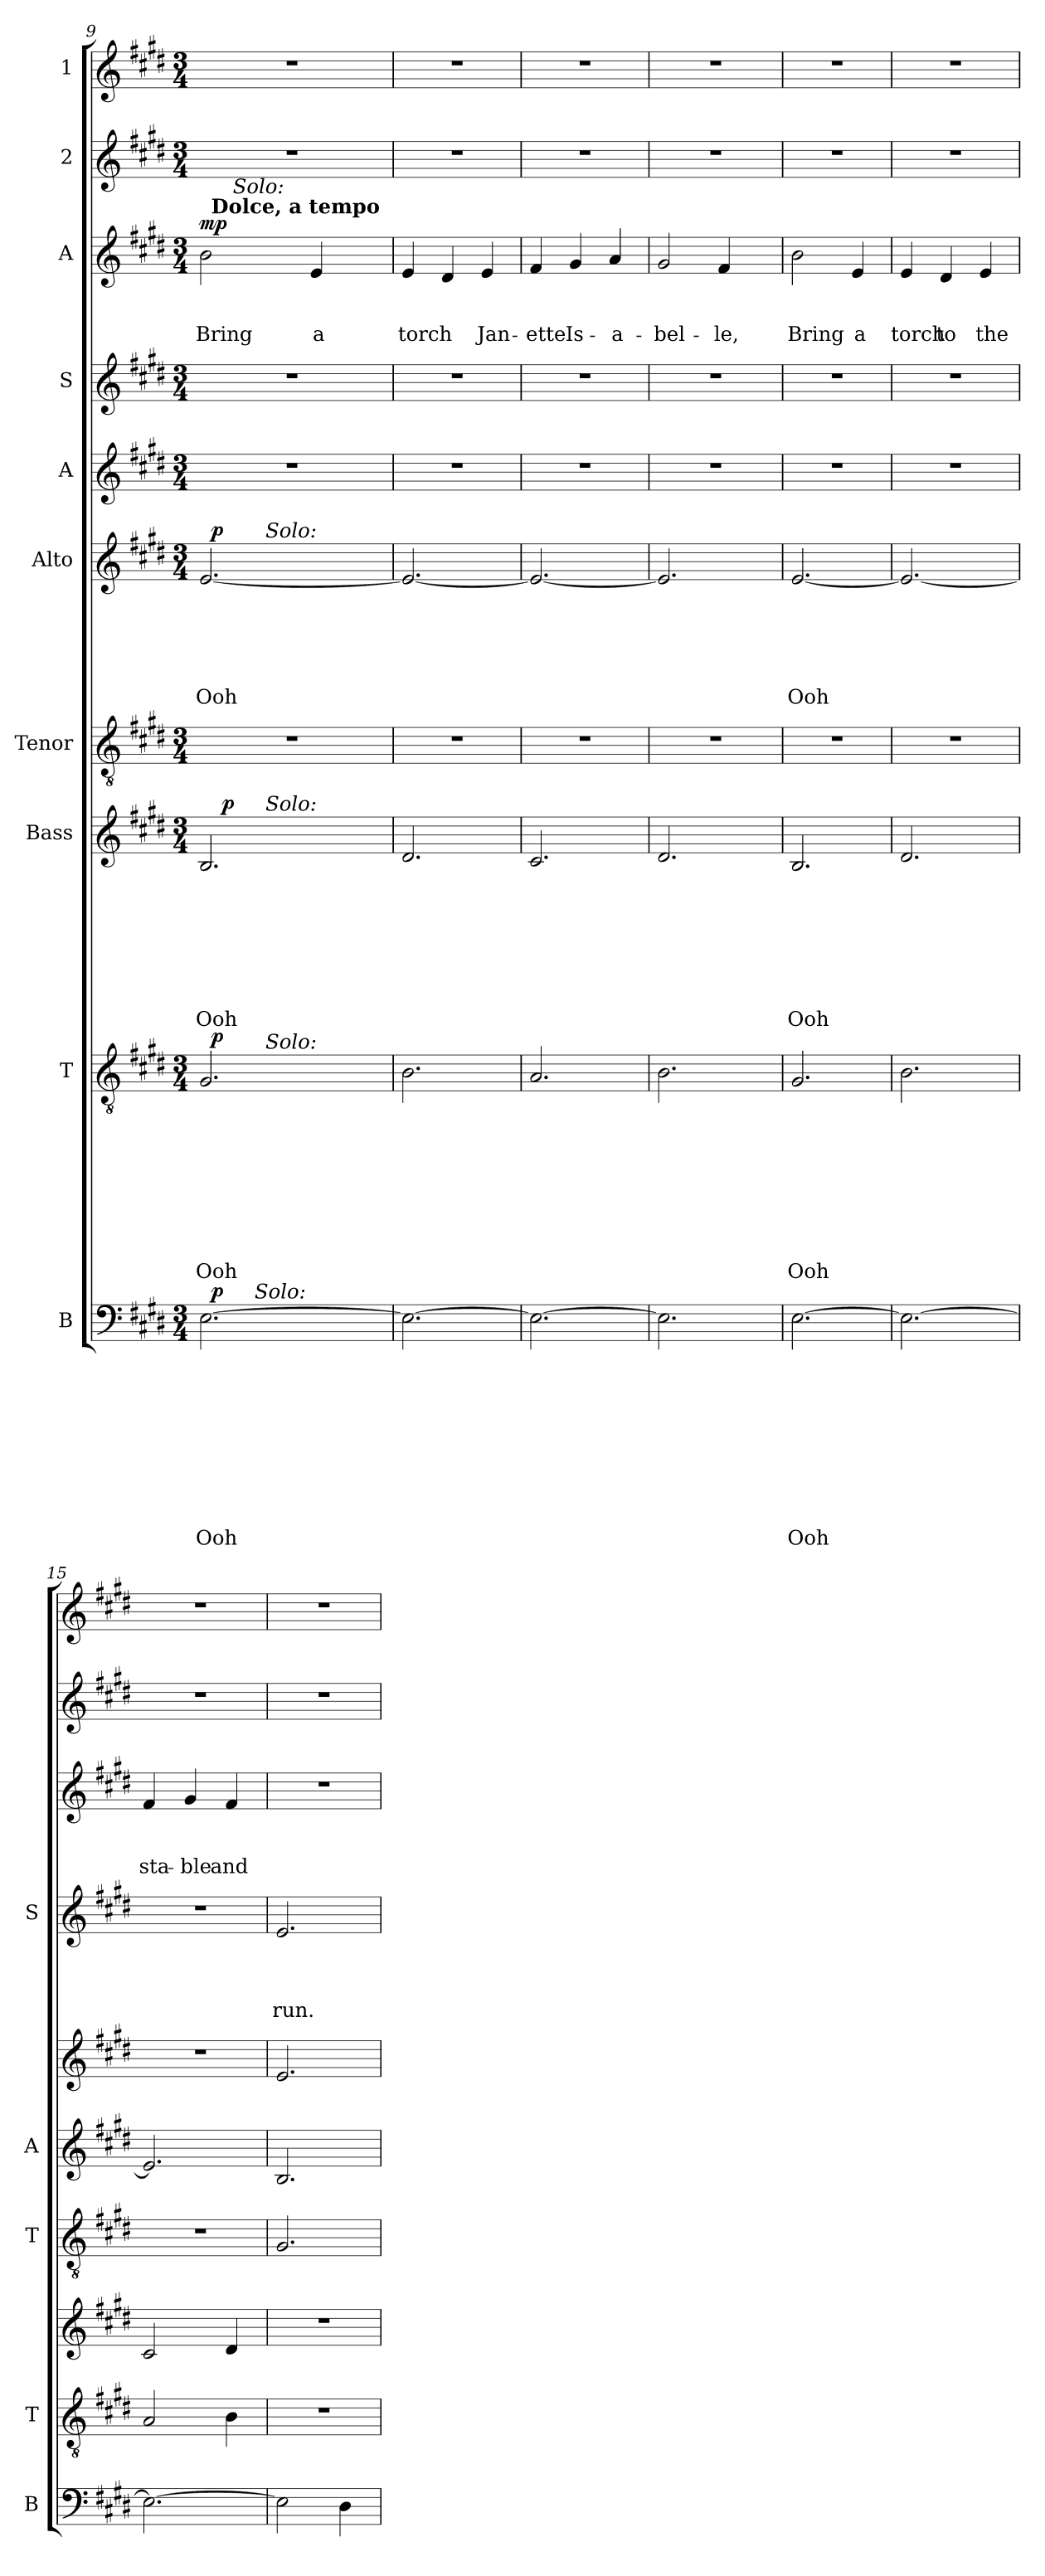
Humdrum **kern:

**kern	**text	**text	**text	**text	**text	**text	**text	**text	**text	**text	**dynam	**kern	**text	**text	**text	**text	**text	**text	**text	**text	**text	**dynam	**kern	**text	**text	**text	**text	**text	**text	**text	**text	**dynam	**kern	**kern	**text	**text	**text	**text	**text	**text	**dynam	**kern	**kern	**text	**text	**text	**text	**kern	**text	**text	**text	**dynam	**kern	**kern
*part10	*part10	*part10	*part10	*part10	*part10	*part10	*part10	*part10	*part10	*part10	*part10	*part9	*part9	*part9	*part9	*part9	*part9	*part9	*part9	*part9	*part9	*part9	*part8	*part8	*part8	*part8	*part8	*part8	*part8	*part8	*part8	*part8	*part7	*part6	*part6	*part6	*part6	*part6	*part6	*part6	*part6	*part5	*part4	*part4	*part4	*part4	*part4	*part3	*part3	*part3	*part3	*part3	*part2	*part1
*staff10	*staff10	*staff10	*staff10	*staff10	*staff10	*staff10	*staff10	*staff10	*staff10	*staff10	*staff10	*staff9	*staff9	*staff9	*staff9	*staff9	*staff9	*staff9	*staff9	*staff9	*staff9	*staff9	*staff8	*staff8	*staff8	*staff8	*staff8	*staff8	*staff8	*staff8	*staff8	*staff8	*staff7	*staff6	*staff6	*staff6	*staff6	*staff6	*staff6	*staff6	*staff6	*staff5	*staff4	*staff4	*staff4	*staff4	*staff4	*staff3	*staff3	*staff3	*staff3	*staff3	*staff2	*staff1
*I"B	*	*	*	*	*	*	*	*	*	*	*	*I"T	*	*	*	*	*	*	*	*	*	*	*I"Bass	*	*	*	*	*	*	*	*	*	*I"Tenor	*I"Alto	*	*	*	*	*	*	*	*I"A	*I"S	*	*	*	*	*I"A	*	*	*	*	*I"2	*I"1
*I'B	*	*	*	*	*	*	*	*	*	*	*	*I'T	*	*	*	*	*	*	*	*	*	*	*	*	*	*	*	*	*	*	*	*	*I'T	*I'A	*	*	*	*	*	*	*	*	*I'S	*	*	*	*	*	*	*	*	*	*	*
*clefF4	*	*	*	*	*	*	*	*	*	*	*	*clefGv2	*	*	*	*	*	*	*	*	*	*	*clefG2	*	*	*	*	*	*	*	*	*	*clefGv2	*clefG2	*	*	*	*	*	*	*	*clefG2	*clefG2	*	*	*	*	*clefG2	*	*	*	*	*clefG2	*clefG2
*k[f#c#g#d#]	*	*	*	*	*	*	*	*	*	*	*	*k[f#c#g#d#]	*	*	*	*	*	*	*	*	*	*	*k[f#c#g#d#]	*	*	*	*	*	*	*	*	*	*k[f#c#g#d#]	*k[f#c#g#d#]	*	*	*	*	*	*	*	*k[f#c#g#d#]	*k[f#c#g#d#]	*	*	*	*	*k[f#c#g#d#]	*	*	*	*	*k[f#c#g#d#]	*k[f#c#g#d#]
*E:	*	*	*	*	*	*	*	*	*	*	*	*E:	*	*	*	*	*	*	*	*	*	*	*E:	*	*	*	*	*	*	*	*	*	*E:	*E:	*	*	*	*	*	*	*	*E:	*E:	*	*	*	*	*E:	*	*	*	*	*E:	*E:
*M3/4	*	*	*	*	*	*	*	*	*	*	*	*M3/4	*	*	*	*	*	*	*	*	*	*	*M3/4	*	*	*	*	*	*	*	*	*	*M3/4	*M3/4	*	*	*	*	*	*	*	*M3/4	*M3/4	*	*	*	*	*M3/4	*	*	*	*	*M3/4	*M3/4
=9	=9	=9	=9	=9	=9	=9	=9	=9	=9	=9	=9	=9	=9	=9	=9	=9	=9	=9	=9	=9	=9	=9	=9	=9	=9	=9	=9	=9	=9	=9	=9	=9	=9	=9	=9	=9	=9	=9	=9	=9	=9	=9	=9	=9	=9	=9	=9	=9	=9	=9	=9	=9	=9	=9
!	!	!	!	!	!	!	!	!	!	!LO:LY:b	!	!	!	!	!	!	!	!	!	!	!LO:LY:b	!	!	!	!	!	!	!	!	!	!LO:LY:b	!	!	!	!	!	!	!	!	!LO:LY:b	!	!	!	!	!	!	!	!	!	!	!LO:LY:b	!LO:DY:a	!	!
*^	*	*	*	*	*	*	*	*	*	*	*	*^	*	*	*	*	*	*	*	*	*	*	*^	*	*	*	*	*	*	*	*	*	*	*^	*	*	*	*	*	*	*	*	*	*	*	*	*	*^	*	*	*	*	*	*
*	*^	*	*	*	*	*	*	*	*	*	*	*	*	*^	*	*	*	*	*	*	*	*	*	*	*	*^	*	*	*	*	*	*	*	*	*	*	*	*^	*	*	*	*	*	*	*	*	*	*	*	*	*	*	*^	*	*	*	*	*	*
[>2.E\	32ryy	8ryy	.	.	.	.	.	.	.	.	.	Ooh	.	2.G#/	32ryy	8.ryy	.	.	.	.	.	.	.	.	Ooh	.	2.B/	16ryy	8.ryy	.	.	.	.	.	.	.	Ooh	.	2.r	[<2.e/	32ryy	8.ryy	.	.	.	.	.	Ooh	.	2.r	2.r	.	.	.	.	2b\	32ryy	16.ryy	.	.	Bring	mp	2.r	2.r
!	!	!	!	!	!	!	!	!	!	!	!	!	!	!	!	!	!	!	!	!	!	!	!	!	!	!	!	!	!	!	!	!	!	!	!	!	!	!	!	!	!	!	!	!	!	!	!	!	!	!	!	!	!	!	!	!	!LO:TX:a:B:t=Dolce, a tempo	!	!	!	!	!	!	!
!	!	!	!	!	!	!	!	!	!	!	!	!	!LO:DY:a	!	!	!	!	!	!	!	!	!	!	!	!	!LO:DY:a	!	!	!	!	!	!	!	!	!	!	!	!	!	!	!	!	!	!	!	!	!	!	!LO:DY:a	!	!	!	!	!	!	!	!	!	!	!	!	!	!	!
.	2ryy	.	.	.	.	.	.	.	.	.	.	.	p	.	2ryy	.	.	.	.	.	.	.	.	.	.	p	.	.	.	.	.	.	.	.	.	.	.	.	.	.	2ryy	.	.	.	.	.	.	.	p	.	.	.	.	.	.	.	2ryy	.	.	.	.	.	.	.
!	!	!	!	!	!	!	!	!	!	!	!	!	!	!	!	!	!	!	!	!	!	!	!	!	!	!	!	!	!	!	!	!	!	!	!	!	!	!LO:DY:a	!	!	!	!	!	!	!	!	!	!	!	!	!	!	!	!	!	!	!	!	!	!	!	!	!	!
.	.	.	.	.	.	.	.	.	.	.	.	.	.	.	.	.	.	.	.	.	.	.	.	.	.	.	.	2ryy	.	.	.	.	.	.	.	.	.	p	.	.	.	.	.	.	.	.	.	.	.	.	.	.	.	.	.	.	.	.	.	.	.	.	.	.
!	!	!	!	!	!	!	!	!	!	!	!	!	!	!	!	!	!	!	!	!	!	!	!	!	!	!	!	!	!	!	!	!	!	!	!	!	!	!	!	!	!	!	!	!	!	!	!	!	!	!	!	!	!	!	!	!	!	!LO:TX:a:i:t=Solo&colon;	!	!	!	!	!	!
.	.	.	.	.	.	.	.	.	.	.	.	.	.	.	.	.	.	.	.	.	.	.	.	.	.	.	.	.	.	.	.	.	.	.	.	.	.	.	.	.	.	.	.	.	.	.	.	.	.	.	.	.	.	.	.	.	.	2ryy	.	.	.	.	.	.
.	.	32ryy	.	.	.	.	.	.	.	.	.	.	.	.	.	.	.	.	.	.	.	.	.	.	.	.	.	.	.	.	.	.	.	.	.	.	.	.	.	.	.	.	.	.	.	.	.	.	.	.	.	.	.	.	.	.	.	.	.	.	.	.	.	.
!	!	!LO:TX:a:i:t=Solo&colon;	!	!	!	!	!	!	!	!	!	!	!	!	!	!	!	!	!	!	!	!	!	!	!	!	!	!	!	!	!	!	!	!	!	!	!	!	!	!	!	!	!	!	!	!	!	!	!	!	!	!	!	!	!	!	!	!	!	!	!	!	!	!
.	.	2ryy	.	.	.	.	.	.	.	.	.	.	.	.	.	.	.	.	.	.	.	.	.	.	.	.	.	.	.	.	.	.	.	.	.	.	.	.	.	.	.	.	.	.	.	.	.	.	.	.	.	.	.	.	.	.	.	.	.	.	.	.	.	.
!	!	!	!	!	!	!	!	!	!	!	!	!	!	!	!	!	!	!	!	!	!	!	!	!	!	!	!	!	!	!	!	!	!	!	!	!	!	!	!	!	!	!LO:TX:a:i:t=Solo&colon;	!	!	!	!	!	!	!	!	!	!	!	!	!	!	!	!	!	!	!	!	!	!
!	!	!	!	!	!	!	!	!	!	!	!	!	!	!	!	!	!	!	!	!	!	!	!	!	!	!	!	!	!LO:TX:a:i:t=Solo&colon;	!	!	!	!	!	!	!	!	!	!	!	!	!	!	!	!	!	!	!	!	!	!	!	!	!	!	!	!	!	!	!	!	!	!	!
!	!	!	!	!	!	!	!	!	!	!	!	!	!	!	!	!LO:TX:a:i:t=Solo&colon;	!	!	!	!	!	!	!	!	!	!	!	!	!	!	!	!	!	!	!	!	!	!	!	!	!	!	!	!	!	!	!	!	!	!	!	!	!	!	!	!	!	!	!	!	!	!	!	!
.	.	.	.	.	.	.	.	.	.	.	.	.	.	.	.	2ryy	.	.	.	.	.	.	.	.	.	.	.	.	2ryy	.	.	.	.	.	.	.	.	.	.	.	.	2ryy	.	.	.	.	.	.	.	.	.	.	.	.	.	.	.	.	.	.	.	.	.	.
!	!	!	!	!	!	!	!	!	!	!	!	!	!	!	!	!	!	!	!	!	!	!	!	!	!	!	!	!	!	!	!	!	!	!	!	!	!	!	!	!	!	!	!	!	!	!	!	!	!	!	!	!	!	!	!	!	!	!	!	!	!LO:LY:b	!	!	!
.	.	.	.	.	.	.	.	.	.	.	.	.	.	.	.	.	.	.	.	.	.	.	.	.	.	.	.	.	.	.	.	.	.	.	.	.	.	.	.	.	.	.	.	.	.	.	.	.	.	.	.	.	.	.	.	4e/	.	.	.	.	a	.	.	.
.	8..ryy	.	.	.	.	.	.	.	.	.	.	.	.	.	8..ryy	.	.	.	.	.	.	.	.	.	.	.	.	.	.	.	.	.	.	.	.	.	.	.	.	.	8..ryy	.	.	.	.	.	.	.	.	.	.	.	.	.	.	.	8..ryy	.	.	.	.	.	.	.
.	.	.	.	.	.	.	.	.	.	.	.	.	.	.	.	.	.	.	.	.	.	.	.	.	.	.	.	8.ryy	.	.	.	.	.	.	.	.	.	.	.	.	.	.	.	.	.	.	.	.	.	.	.	.	.	.	.	.	.	.	.	.	.	.	.	.
.	.	.	.	.	.	.	.	.	.	.	.	.	.	.	.	.	.	.	.	.	.	.	.	.	.	.	.	.	.	.	.	.	.	.	.	.	.	.	.	.	.	.	.	.	.	.	.	.	.	.	.	.	.	.	.	.	.	8ryy	.	.	.	.	.	.
.	.	16.ryy	.	.	.	.	.	.	.	.	.	.	.	.	.	.	.	.	.	.	.	.	.	.	.	.	.	.	.	.	.	.	.	.	.	.	.	.	.	.	.	.	.	.	.	.	.	.	.	.	.	.	.	.	.	.	.	.	.	.	.	.	.	.
.	.	.	.	.	.	.	.	.	.	.	.	.	.	.	.	16ryy	.	.	.	.	.	.	.	.	.	.	.	.	16ryy	.	.	.	.	.	.	.	.	.	.	.	.	16ryy	.	.	.	.	.	.	.	.	.	.	.	.	.	.	.	.	.	.	.	.	.	.
.	.	.	.	.	.	.	.	.	.	.	.	.	.	.	.	.	.	.	.	.	.	.	.	.	.	.	.	.	.	.	.	.	.	.	.	.	.	.	.	.	.	.	.	.	.	.	.	.	.	.	.	.	.	.	.	.	.	32ryy	.	.	.	.	.	.
=10	=10	=10	=10	=10	=10	=10	=10	=10	=10	=10	=10	=10	=10	=10	=10	=10	=10	=10	=10	=10	=10	=10	=10	=10	=10	=10	=10	=10	=10	=10	=10	=10	=10	=10	=10	=10	=10	=10	=10	=10	=10	=10	=10	=10	=10	=10	=10	=10	=10	=10	=10	=10	=10	=10	=10	=10	=10	=10	=10	=10	=10	=10	=10	=10
!	!	!	!	!	!	!	!	!	!	!	!	!	!	!	!	!	!	!	!	!	!	!	!	!	!	!	!	!	!	!	!	!	!	!	!	!	!	!	!	!	!	!	!	!	!	!	!	!	!	!	!	!	!	!	!	!	!	!	!	!	!LO:LY:b	!	!	!
*v	*v	*v	*	*	*	*	*	*	*	*	*	*	*	*	*	*	*	*	*	*	*	*	*	*	*	*	*v	*v	*v	*	*	*	*	*	*	*	*	*	*	*v	*v	*v	*	*	*	*	*	*	*	*	*	*	*	*	*	*v	*v	*v	*	*	*	*	*	*
*	*	*	*	*	*	*	*	*	*	*	*	*v	*v	*v	*	*	*	*	*	*	*	*	*	*	*	*	*	*	*	*	*	*	*	*	*	*	*	*	*	*	*	*	*	*	*	*	*	*	*	*	*	*	*	*	*	*
2.E\_	.	.	.	.	.	.	.	.	.	.	.	2.B\	.	.	.	.	.	.	.	.	.	.	2.d#/	.	.	.	.	.	.	.	.	.	2.r	2.e/_	.	.	.	.	.	.	.	2.r	2.r	.	.	.	.	4e/	.	.	torch	.	2.r	2.r
.	.	.	.	.	.	.	.	.	.	.	.	.	.	.	.	.	.	.	.	.	.	.	.	.	.	.	.	.	.	.	.	.	.	.	.	.	.	.	.	.	.	.	.	.	.	.	.	4d#/	.	.	.	.	.	.
!	!	!	!	!	!	!	!	!	!	!	!	!	!	!	!	!	!	!	!	!	!	!	!	!	!	!	!	!	!	!	!	!	!	!	!	!	!	!	!	!	!	!	!	!	!	!	!	!	!	!	!LO:LY:b	!	!	!
.	.	.	.	.	.	.	.	.	.	.	.	.	.	.	.	.	.	.	.	.	.	.	.	.	.	.	.	.	.	.	.	.	.	.	.	.	.	.	.	.	.	.	.	.	.	.	.	4e/	.	.	Jan-	.	.	.
=11	=11	=11	=11	=11	=11	=11	=11	=11	=11	=11	=11	=11	=11	=11	=11	=11	=11	=11	=11	=11	=11	=11	=11	=11	=11	=11	=11	=11	=11	=11	=11	=11	=11	=11	=11	=11	=11	=11	=11	=11	=11	=11	=11	=11	=11	=11	=11	=11	=11	=11	=11	=11	=11	=11
!	!	!	!	!	!	!	!	!	!	!	!	!	!	!	!	!	!	!	!	!	!	!	!	!	!	!	!	!	!	!	!	!	!	!	!	!	!	!	!	!	!	!	!	!	!	!	!	!	!	!	!LO:LY:b	!	!	!
2.E\_	.	.	.	.	.	.	.	.	.	.	.	2.A/	.	.	.	.	.	.	.	.	.	.	2.c#/	.	.	.	.	.	.	.	.	.	2.r	2.e/_	.	.	.	.	.	.	.	2.r	2.r	.	.	.	.	4f#/	.	.	-ette	.	2.r	2.r
!	!	!	!	!	!	!	!	!	!	!	!	!	!	!	!	!	!	!	!	!	!	!	!	!	!	!	!	!	!	!	!	!	!	!	!	!	!	!	!	!	!	!	!	!	!	!	!	!	!	!	!LO:LY:b	!	!	!
.	.	.	.	.	.	.	.	.	.	.	.	.	.	.	.	.	.	.	.	.	.	.	.	.	.	.	.	.	.	.	.	.	.	.	.	.	.	.	.	.	.	.	.	.	.	.	.	4g#/	.	.	Is-	.	.	.
!	!	!	!	!	!	!	!	!	!	!	!	!	!	!	!	!	!	!	!	!	!	!	!	!	!	!	!	!	!	!	!	!	!	!	!	!	!	!	!	!	!	!	!	!	!	!	!	!	!	!	!LO:LY:b	!	!	!
.	.	.	.	.	.	.	.	.	.	.	.	.	.	.	.	.	.	.	.	.	.	.	.	.	.	.	.	.	.	.	.	.	.	.	.	.	.	.	.	.	.	.	.	.	.	.	.	4a/	.	.	-a-	.	.	.
=12	=12	=12	=12	=12	=12	=12	=12	=12	=12	=12	=12	=12	=12	=12	=12	=12	=12	=12	=12	=12	=12	=12	=12	=12	=12	=12	=12	=12	=12	=12	=12	=12	=12	=12	=12	=12	=12	=12	=12	=12	=12	=12	=12	=12	=12	=12	=12	=12	=12	=12	=12	=12	=12	=12
!	!	!	!	!	!	!	!	!	!	!	!	!	!	!	!	!	!	!	!	!	!	!	!	!	!	!	!	!	!	!	!	!	!	!	!	!	!	!	!	!	!	!	!	!	!	!	!	!	!	!	!LO:LY:b	!	!	!
2.E\]	.	.	.	.	.	.	.	.	.	.	.	2.B\	.	.	.	.	.	.	.	.	.	.	2.d#/	.	.	.	.	.	.	.	.	.	2.r	2.e/]	.	.	.	.	.	.	.	2.r	2.r	.	.	.	.	2g#/	.	.	-bel-	.	2.r	2.r
!	!	!	!	!	!	!	!	!	!	!	!	!	!	!	!	!	!	!	!	!	!	!	!	!	!	!	!	!	!	!	!	!	!	!	!	!	!	!	!	!	!	!	!	!	!	!	!	!	!	!	!LO:LY:b	!	!	!
.	.	.	.	.	.	.	.	.	.	.	.	.	.	.	.	.	.	.	.	.	.	.	.	.	.	.	.	.	.	.	.	.	.	.	.	.	.	.	.	.	.	.	.	.	.	.	.	4f#/	.	.	-le,	.	.	.
=13	=13	=13	=13	=13	=13	=13	=13	=13	=13	=13	=13	=13	=13	=13	=13	=13	=13	=13	=13	=13	=13	=13	=13	=13	=13	=13	=13	=13	=13	=13	=13	=13	=13	=13	=13	=13	=13	=13	=13	=13	=13	=13	=13	=13	=13	=13	=13	=13	=13	=13	=13	=13	=13	=13
!	!	!	!	!	!	!	!	!	!	!LO:LY:b	!	!	!	!	!	!	!	!	!	!	!LO:LY:b	!	!	!	!	!	!	!	!	!	!LO:LY:b	!	!	!	!	!	!	!	!	!LO:LY:b	!	!	!	!	!	!	!	!	!	!	!LO:LY:b	!	!	!
[>2.E\	.	.	.	.	.	.	.	.	.	Ooh	.	2.G#/	.	.	.	.	.	.	.	.	Ooh	.	2.B/	.	.	.	.	.	.	.	Ooh	.	2.r	[<2.e/	.	.	.	.	.	Ooh	.	2.r	2.r	.	.	.	.	2b\	.	.	Bring	.	2.r	2.r
!	!	!	!	!	!	!	!	!	!	!	!	!	!	!	!	!	!	!	!	!	!	!	!	!	!	!	!	!	!	!	!	!	!	!	!	!	!	!	!	!	!	!	!	!	!	!	!	!	!	!	!LO:LY:b	!	!	!
.	.	.	.	.	.	.	.	.	.	.	.	.	.	.	.	.	.	.	.	.	.	.	.	.	.	.	.	.	.	.	.	.	.	.	.	.	.	.	.	.	.	.	.	.	.	.	.	4e/	.	.	a	.	.	.
=14	=14	=14	=14	=14	=14	=14	=14	=14	=14	=14	=14	=14	=14	=14	=14	=14	=14	=14	=14	=14	=14	=14	=14	=14	=14	=14	=14	=14	=14	=14	=14	=14	=14	=14	=14	=14	=14	=14	=14	=14	=14	=14	=14	=14	=14	=14	=14	=14	=14	=14	=14	=14	=14	=14
!	!	!	!	!	!	!	!	!	!	!	!	!	!	!	!	!	!	!	!	!	!	!	!	!	!	!	!	!	!	!	!	!	!	!	!	!	!	!	!	!	!	!	!	!	!	!	!	!	!	!	!LO:LY:b	!	!	!
2.E\_	.	.	.	.	.	.	.	.	.	.	.	2.B\	.	.	.	.	.	.	.	.	.	.	2.d#/	.	.	.	.	.	.	.	.	.	2.r	2.e/_	.	.	.	.	.	.	.	2.r	2.r	.	.	.	.	4e/	.	.	torch	.	2.r	2.r
!	!	!	!	!	!	!	!	!	!	!	!	!	!	!	!	!	!	!	!	!	!	!	!	!	!	!	!	!	!	!	!	!	!	!	!	!	!	!	!	!	!	!	!	!	!	!	!	!	!	!	!LO:LY:b	!	!	!
.	.	.	.	.	.	.	.	.	.	.	.	.	.	.	.	.	.	.	.	.	.	.	.	.	.	.	.	.	.	.	.	.	.	.	.	.	.	.	.	.	.	.	.	.	.	.	.	4d#/	.	.	to	.	.	.
!	!	!	!	!	!	!	!	!	!	!	!	!	!	!	!	!	!	!	!	!	!	!	!	!	!	!	!	!	!	!	!	!	!	!	!	!	!	!	!	!	!	!	!	!	!	!	!	!	!	!	!LO:LY:b	!	!	!
.	.	.	.	.	.	.	.	.	.	.	.	.	.	.	.	.	.	.	.	.	.	.	.	.	.	.	.	.	.	.	.	.	.	.	.	.	.	.	.	.	.	.	.	.	.	.	.	4e/	.	.	the	.	.	.
=15	=15	=15	=15	=15	=15	=15	=15	=15	=15	=15	=15	=15	=15	=15	=15	=15	=15	=15	=15	=15	=15	=15	=15	=15	=15	=15	=15	=15	=15	=15	=15	=15	=15	=15	=15	=15	=15	=15	=15	=15	=15	=15	=15	=15	=15	=15	=15	=15	=15	=15	=15	=15	=15	=15
!	!	!	!	!	!	!	!	!	!	!	!	!	!	!	!	!	!	!	!	!	!	!	!	!	!	!	!	!	!	!	!	!	!	!	!	!	!	!	!	!	!	!	!	!	!	!	!	!	!	!	!LO:LY:b	!	!	!
2.E\_	.	.	.	.	.	.	.	.	.	.	.	2A/	.	.	.	.	.	.	.	.	.	.	2c#/	.	.	.	.	.	.	.	.	.	2.r	2.e/]	.	.	.	.	.	.	.	2.r	2.r	.	.	.	.	4f#/	.	.	sta-	.	2.r	2.r
!	!	!	!	!	!	!	!	!	!	!	!	!	!	!	!	!	!	!	!	!	!	!	!	!	!	!	!	!	!	!	!	!	!	!	!	!	!	!	!	!	!	!	!	!	!	!	!	!	!	!	!LO:LY:b	!	!	!
.	.	.	.	.	.	.	.	.	.	.	.	.	.	.	.	.	.	.	.	.	.	.	.	.	.	.	.	.	.	.	.	.	.	.	.	.	.	.	.	.	.	.	.	.	.	.	.	4g#/	.	.	-ble	.	.	.
!	!	!	!	!	!	!	!	!	!	!	!	!	!	!	!	!	!	!	!	!	!	!	!	!	!	!	!	!	!	!	!	!	!	!	!	!	!	!	!	!	!	!	!	!	!	!	!	!	!	!	!LO:LY:b	!	!	!
.	.	.	.	.	.	.	.	.	.	.	.	4B\	.	.	.	.	.	.	.	.	.	.	4d#/	.	.	.	.	.	.	.	.	.	.	.	.	.	.	.	.	.	.	.	.	.	.	.	.	4f#/	.	.	and	.	.	.
!!LO:PB:g=z
=16	=16	=16	=16	=16	=16	=16	=16	=16	=16	=16	=16	=16	=16	=16	=16	=16	=16	=16	=16	=16	=16	=16	=16	=16	=16	=16	=16	=16	=16	=16	=16	=16	=16	=16	=16	=16	=16	=16	=16	=16	=16	=16	=16	=16	=16	=16	=16	=16	=16	=16	=16	=16	=16	=16
!	!	!	!	!	!	!	!	!	!	!	!	!	!	!	!	!	!	!	!	!	!	!	!	!	!	!	!	!	!	!	!	!	!	!	!	!	!	!	!	!	!	!	!	!	!	!	!LO:LY:b	!	!	!	!	!	!	!
2E\]	.	.	.	.	.	.	.	.	.	.	.	2.r	.	.	.	.	.	.	.	.	.	.	2.r	.	.	.	.	.	.	.	.	.	2.G#/	2.B/	.	.	.	.	.	.	.	2.e/	2.e/	.	.	.	run.	2.r	.	.	.	.	2.r	2.r
4D#\	.	.	.	.	.	.	.	.	.	.	.	.	.	.	.	.	.	.	.	.	.	.	.	.	.	.	.	.	.	.	.	.	.	.	.	.	.	.	.	.	.	.	.	.	.	.	.	.	.	.	.	.	.	.
=	=	=	=	=	=	=	=	=	=	=	=	=	=	=	=	=	=	=	=	=	=	=	=	=	=	=	=	=	=	=	=	=	=	=	=	=	=	=	=	=	=	=	=	=	=	=	=	=	=	=	=	=	=	=
*-	*-	*-	*-	*-	*-	*-	*-	*-	*-	*-	*-	*-	*-	*-	*-	*-	*-	*-	*-	*-	*-	*-	*-	*-	*-	*-	*-	*-	*-	*-	*-	*-	*-	*-	*-	*-	*-	*-	*-	*-	*-	*-	*-	*-	*-	*-	*-	*-	*-	*-	*-	*-	*-	*-
